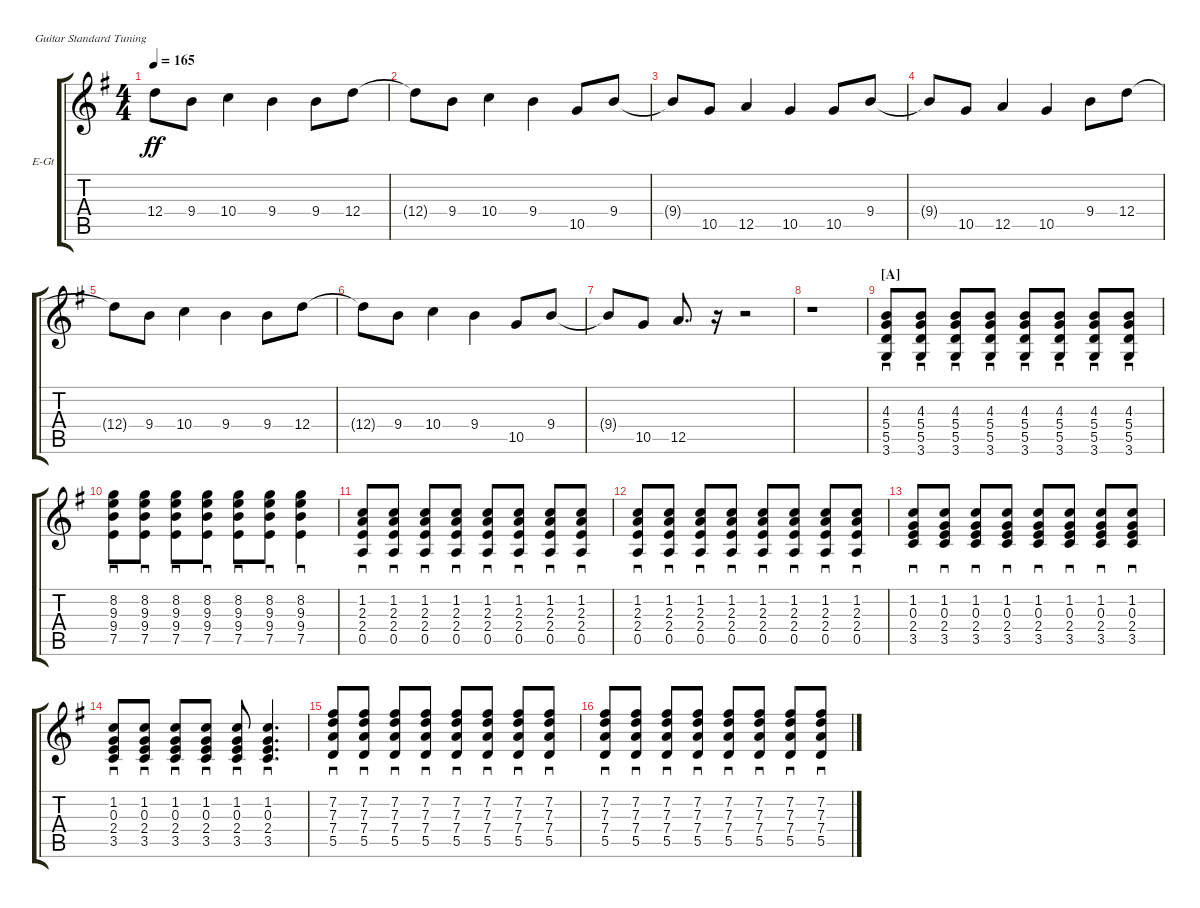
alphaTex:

\defaultSystemsLayout 4
\bracketExtendMode groupsimilarinstruments
\firstSystemTrackNameOrientation horizontal
\otherSystemsTrackNameOrientation horizontal
\track ("Nick Valensi" "E-Gt") {instrument electricguitarclean}
\staff {score tabs}
\tuning (E4 B3 G3 D3 A2 E2)
\ts (4 4)
\tempo 165
\clef g2
\ks g
12.4{t}.8{dy ff} 9.4.8 10.4.4 9.4.4 9.4.8 12.4.8 |
12.4{t}.8 9.4.8 10.4.4 9.4.4 10.5.8 9.4.8 |
9.4{t}.8 10.5.8 12.5.4 10.5.4 10.5.8 9.4.8 |
9.4{t}.8 10.5.8 12.5.4 10.5.4 9.4.8 12.4.8 |
12.4{t}.8 9.4.8 10.4.4 9.4.4 9.4.8 12.4.8 |
12.4{t}.8 9.4.8 10.4.4 9.4.4 10.5.8 9.4.8 |
9.4{t}.8 10.5.8 12.5.8{d} r.16 r.2 |
r.1 |
\section ("A" "")
(3.6 5.5 5.4 4.3).8{sd} (3.6 5.5 5.4 4.3).8{sd} (3.6 5.5 5.4 4.3).8{sd} (3.6 5.5 5.4 4.3).8{sd} (3.6 5.5 5.4 4.3).8{sd} (3.6 5.5 5.4 4.3).8{sd} (3.6 5.5 5.4 4.3).8{sd} (3.6 5.5 5.4 4.3).8{sd} |
(7.5 9.4 9.3 8.2).8{sd} (7.5 9.4 9.3 8.2).8{sd} (7.5 9.4 9.3 8.2).8{sd} (7.5 9.4 9.3 8.2).8{sd} (7.5 9.4 9.3 8.2).8{sd} (7.5 9.4 9.3 8.2).8{sd} (7.5 9.4 9.3 8.2).4{sd} |
(0.5 2.4 2.3 1.2).8{sd} (0.5 2.4 2.3 1.2).8{sd} (0.5 2.4 2.3 1.2).8{sd} (0.5 2.4 2.3 1.2).8{sd} (0.5 2.4 2.3 1.2).8{sd} (0.5 2.4 2.3 1.2).8{sd} (0.5 2.4 2.3 1.2).8{sd} (0.5 2.4 2.3 1.2).8{sd} |
(0.5 2.4 2.3 1.2).8{sd} (0.5 2.4 2.3 1.2).8{sd} (0.5 2.4 2.3 1.2).8{sd} (0.5 2.4 2.3 1.2).8{sd} (0.5 2.4 2.3 1.2).8{sd} (0.5 2.4 2.3 1.2).8{sd} (0.5 2.4 2.3 1.2).8{sd} (0.5 2.4 2.3 1.2).8{sd} |
(3.5 2.4 0.3 1.2).8{sd} (3.5 2.4 0.3 1.2).8{sd} (3.5 2.4 0.3 1.2).8{sd} (3.5 2.4 0.3 1.2).8{sd} (3.5 2.4 0.3 1.2).8{sd} (3.5 2.4 0.3 1.2).8{sd} (3.5 2.4 0.3 1.2).8{sd} (3.5 2.4 0.3 1.2).8{sd} |
(3.5 2.4 0.3 1.2).8{sd} (3.5 2.4 0.3 1.2).8{sd} (3.5 2.4 0.3 1.2).8{sd} (3.5 2.4 0.3 1.2).8{sd} (3.5 2.4 0.3 1.2).8{sd} (3.5 2.4 0.3 1.2).4{d sd} |
(5.5 7.4 7.3 7.2).8{sd} (5.5 7.4 7.3 7.2).8{sd} (5.5 7.4 7.3 7.2).8{sd} (5.5 7.4 7.3 7.2).8{sd} (5.5 7.4 7.3 7.2).8{sd} (5.5 7.4 7.3 7.2).8{sd} (5.5 7.4 7.3 7.2).8{sd} (5.5 7.4 7.3 7.2).8{sd} |
(5.5 7.4 7.3 7.2).8{sd} (5.5 7.4 7.3 7.2).8{sd} (5.5 7.4 7.3 7.2).8{sd} (5.5 7.4 7.3 7.2).8{sd} (5.5 7.4 7.3 7.2).8{sd} (5.5 7.4 7.3 7.2).8{sd} (5.5 7.4 7.3 7.2).8{sd} (5.5 7.4 7.3 7.2).8{sd}
